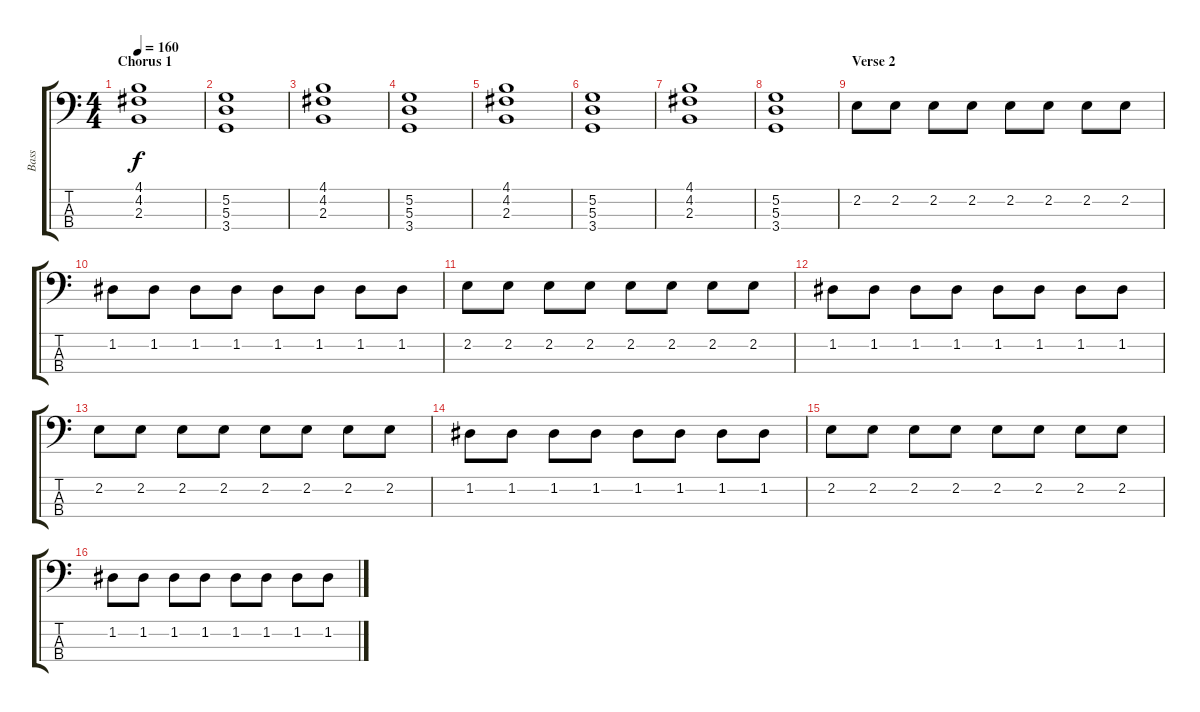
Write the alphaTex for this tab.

\track ("Bass" "Bass") {instrument electricbassfinger}
\staff {score tabs}
\tuning (G2 D2 A1 E1) {hide}
\ts (4 4)
\section ("" "Chorus 1")
\tempo 160
\clef f4
\ks c
(4.1 4.2 2.3).1{dy f} |
(5.2 5.3 3.4).1 |
(4.1 4.2 2.3).1 |
(5.2 5.3 3.4).1 |
(4.1 4.2 2.3).1 |
(5.2 5.3 3.4).1 |
(4.1 4.2 2.3).1 |
(5.2 5.3 3.4).1 |
\section ("" "Verse 2")
2.2.8 2.2.8 2.2.8 2.2.8 2.2.8 2.2.8 2.2.8 2.2.8 |
1.2.8 1.2.8 1.2.8 1.2.8 1.2.8 1.2.8 1.2.8 1.2.8 |
2.2.8 2.2.8 2.2.8 2.2.8 2.2.8 2.2.8 2.2.8 2.2.8 |
1.2.8 1.2.8 1.2.8 1.2.8 1.2.8 1.2.8 1.2.8 1.2.8 |
2.2.8 2.2.8 2.2.8 2.2.8 2.2.8 2.2.8 2.2.8 2.2.8 |
1.2.8 1.2.8 1.2.8 1.2.8 1.2.8 1.2.8 1.2.8 1.2.8 |
2.2.8 2.2.8 2.2.8 2.2.8 2.2.8 2.2.8 2.2.8 2.2.8 |
1.2.8 1.2.8 1.2.8 1.2.8 1.2.8 1.2.8 1.2.8 1.2.8
